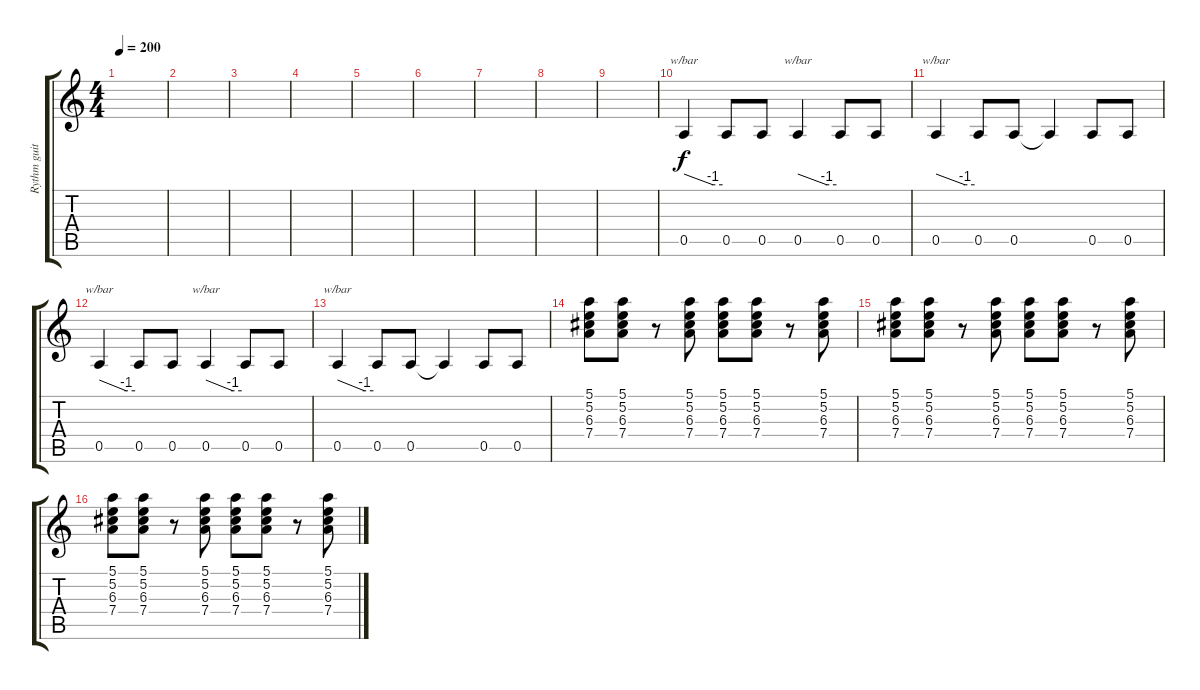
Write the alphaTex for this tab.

\track ("Rythm guitar" "Rythm guit") {instrument electricguitarclean}
\staff {score tabs}
\tuning (E4 B3 G3 D3 A2 E2) {hide}
\ts (4 4)
\tempo 200
\clef g2
\ks c
|
|
|
|
|
|
|
|
|
0.5.4{tbe (custom default 0 0 45 -4 60 -4)} 0.5.8 0.5.8 0.5.4{tbe (custom default 0 0 45 -4 60 -4)} 0.5.8 0.5.8 |
0.5.4{tbe (custom default 0 0 45 -4 60 -4)} 0.5.8 0.5.8 0.5{t}.4 0.5.8 0.5.8 |
0.5.4{tbe (custom default 0 0 45 -4 60 -4)} 0.5.8 0.5.8 0.5.4{tbe (custom default 0 0 45 -4 60 -4)} 0.5.8 0.5.8 |
0.5.4{tbe (custom default 0 0 45 -4 60 -4)} 0.5.8 0.5.8 0.5{t}.4 0.5.8 0.5.8 |
(5.1 5.2 6.3 7.4).8 (5.1 5.2 6.3 7.4).8 r.8 (5.1 5.2 6.3 7.4).8 (5.1 5.2 6.3 7.4).8 (5.1 5.2 6.3 7.4).8 r.8 (5.1 5.2 6.3 7.4).8 |
(5.1 5.2 6.3 7.4).8 (5.1 5.2 6.3 7.4).8 r.8 (5.1 5.2 6.3 7.4).8 (5.1 5.2 6.3 7.4).8 (5.1 5.2 6.3 7.4).8 r.8 (5.1 5.2 6.3 7.4).8 |
(5.1 5.2 6.3 7.4).8 (5.1 5.2 6.3 7.4).8 r.8 (5.1 5.2 6.3 7.4).8 (5.1 5.2 6.3 7.4).8 (5.1 5.2 6.3 7.4).8 r.8 (5.1 5.2 6.3 7.4).8
